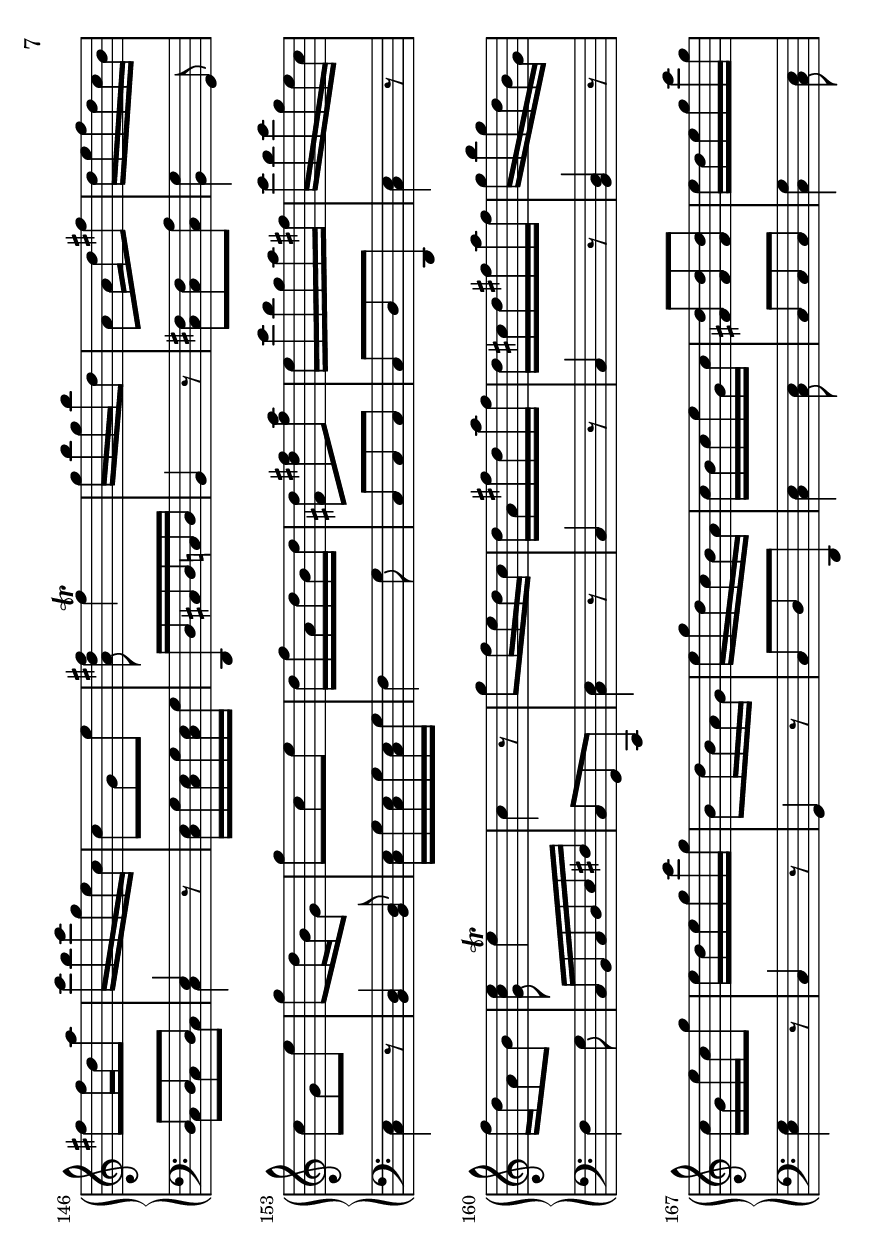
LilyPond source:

\version "2.18.2"

% Copyright 2018 Moisés Cachay
%
% Licensed under the Apache License, Version 2.0 (the "License");
% you may not use this file except in compliance with the License.
% You may obtain a copy of the License at
%
%     http://www.apache.org/licenses/LICENSE-2.0
%
% Unless required by applicable law or agreed to in writing, software
% distributed under the License is distributed on an "AS IS" BASIS,
% WITHOUT WARRANTIES OR CONDITIONS OF ANY KIND, either express or implied.
% See the License for the specific language governing permissions and
% limitations under the License.

\include "articulate.ly"
#(define (ac:twiddletime music)
  (let* ((tr (filter (lambda (x)
		     (and (eq? 'ArticulationEvent (ly:music-property x 'name))
		      (string= "trill" (ly:music-property x 'articulation-type))))
	      (ly:music-property music 'elements)))
	 (pre-t (if (pair? tr) (ly:music-property (car tr) 'twiddle)
		 '()))
	 (t (ac:targetTwiddleTime)))
   (if (ly:moment? pre-t)
    pre-t
    (let loop ((len (ly:music-length music)))
     (if (ly:moment<? t len)
      (loop (ly:moment-mul len (ly:make-moment 1/6)))
      len)))))

\header {
    title = "#title#"
    subtitle = "#id#"
    composer = "Usando il gioco compositivo 'Musikalisches Würfelspiel' (Gioco dei dadi) attribuito a W.A. Mozart"
    opus = "K516f"
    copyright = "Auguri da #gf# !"
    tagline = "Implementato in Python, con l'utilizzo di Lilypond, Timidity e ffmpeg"   
}

\paper {
    #(set-paper-size "a5" 'landscape)
}

% Use " | \mark "Trio" " before a measure to mark the trio part.

music = {
    \new GrandStaff <<
        \time 3/8

        \new Staff = "up" {
            \tempo "Allegro" 8 = 140
            \clef treble
            % 001
            f''8 d'' g''

            % 002
            a'8 fis'16 g' b' g''

            % 003
            g''8 c'' e''

            % 004
            g''8 d''4\trill

            % 005.1
            <g' b' d'' g''>4 r8

            % 005.2
            <g' b' d'' g''>4 r8

            % 006
            g'8 c'' e''

            % 007
            e''16 c'' e'' g'' c''' g''

            % 008
            c''4 r8

            % 009
            <c'' e''>8 <b' d''> r8

            % 010
            b'16 a' b' c'' d'' b'

            % 011
            e''16 c'' b' a' g' fis'

            % 012
            <c'' e'>8 <c'' e'>8 <c'' e'>8

            % 013
            c''8( g' e')

            % 014
            c''4 r8

            % 015
            e''8 g''16 e'' c''8

            % 016
            a''8( fis'' d'')

            % 017
            c''16 g' c'' e'' g' c''

            % 018
            g'8( c'' e'')

            % 019
            e''16 c'' e''8 g''

            % 020
            g''8 b''16 d''' d''8

            % 021
            c''16 e'' g'' d'' a' fis''

            % 022
            e''8 c'' g'

            % 023
            f''16 e'' d'' e'' f'' g''

            % 024.1
            <g' b' d'' g''>4 r8

            % 024.2
            <g' b' d'' g''>4 r8

            % 025
            d'16 fis' a' d'' fis'' a''

            % 026
            <c'' e''>8 <c'' e''> <c'' e''>

            % 027
            f''16 e'' f'' d'' c'' b'

            % 028
            fis''16 d'' a' a'' fis'' d''

            % 029
            b'16 d'' g'' d'' b'8

            % 030.1
            <g' b' d'' g''>4 r8

            % 030.2
            <g' b' d'' g''>4 r8

            % 031
            e''16 c'' g'8 e''

            % 032
            g'8 c'' e''

            % 033.1
            <g' b' d'' g''>4 r8

            % 033.2
            <g' b' d'' g''>4 r8

            % 034
            e''16 c'' d'' b' g'8

            % 035
            a'8 d'' fis''

            % 036
            a'16 e'' d'' g'' fis'' a''

            % 037
            g''16 b'' g'' d'' b'8

            % 038
            c''8 g' e''

            % 039
            g''8 g' g'

            % 040
            c''16 b' c'' e'' g' c''

            % 041
            c''16 b' c'' e'' g'8

            % 042
            b'16 c'' d'' b' a' g'

            % 043
            g''8 f''16 e'' d'' c''

            % 044
            a'8 f''16 d'' a' b'

            % 045
            c''16 b' c'' g' e' c'

            % 046
            g''8 b''16 g'' d'' b'

            % 047
            g''8 g''16 d'' b''8

            % 048
            e''8 c''16 e'' g'' c'''

            % 049
            e''8( c'' g')

            % 050
            c''8 e''16 c'' g'8

            % 051
            c''16 g' e'' c'' g'' e''

            % 052
            d''16( cis'') d'' f'' g' b'

            % 053
            <c'' e''>8 <c'' e''>16 <d'' f''> <e'' g''>8

            % 054
            <e' c''>8 <e' c''> <e' c''>

            % 055
            g''8 b'' d''

            % 056
            d''16 b' g'8 r8

            % 057
            e''8 c'' g'

            % 058
            g''8 e'' c''

            % 059
            g''8 c'' e''

            % 060
            g''8 f''16 e'' d'' c''

            % 061
            c''8 e''16 c'' g''8

            % 062
            e''16 c'' b' g' a' fis'

            % 063
            e''16 c'' b' c'' g'8

            % 064
            e''16 g'' c''' g'' e'' c''

            % 065
            d''16 a' d''8 fis''

            % 066
            fis''8 a'' fis''

            % 067
            c''16 b' c'' e'' g' c''

            % 068
            g''8 b''16 g'' d'' g''

            % 069
            g''8( e'' c'')

            % 070
            fis''8 a''16 fis'' d'' fis''

            % 071
            g''16 b'' d''' b'' g''8

            % 072
            f''16 e'' d'' c'' b' d''

            % 073
            g''8 e'' c''

            % 074
            c'''16 b'' c''' g'' e'' c''

            % 075
            <fis'' d''>8 <fis'' d''> <fis'' d''>

            % 076
            c'''16 b'' c''' g'' e'' c''

            % 077
            g''16 b'' g''8 d''

            % 078
            c''8 c' r8

            % 079
            c''4 r8

            % 080
            d''8 a'\turn fis''

            % 081.1
            <g' b' d'' g''>4 r8

            % 081.2
            <g' b' d'' g''>4 r8

            % 082
            d''16 b' g'8 g''

            % 083
            c''4 r8

            % 084
            c''16 g' e'' c'' g'' e''

            % 085
            c''8 e'' g'

            % 086
            d''8 d''16 g'' b''8

            % 087
            g''8 c'' e''

            % 088
            g''16 d'' g'' b'' g'' d''

            % 089
            f''16 e'' d''8 g''

            % 090
            fis''16 a'' d''' a'' fis'' a''

            % 091.1
            <g' b' d'' g''>4 r8

            % 091.2
            <g' b' d'' g''>4 r8

            % 092
            <b' d''>8 g''16 b'' d''8

            % 093
            c''4 r8

            % 094.1
            <g' b' d'' g''>4 r8

            % 094.2
            <g' b' d'' g''>4 r8

            % 095
            g''8 e'' c''

            % 096
            e''8 c'' g'

            % 097
            g''16 fis'' g'' d'' b' g'

            % 098
            c''8 g' e''

            % 099
            fis''8 a'' d''

            % 100.1
            <g' b' d'' g''>4 r8

            % 100.2
            <g' b' d'' g''>4 r8

            % 101
            e''16 d'' e'' g'' c''' g''

            % 102
            fis''16 d'' a'8 fis''

            % 103
            c''16 e'' c'' g' e'8

            % 104
            e''16 d'' e'' g'' c''' g''

            % 105
            fis''8 a''16 fis'' d'' fis''

            % 106
            a'8 d''16 c'' b' a'

            % 107.1
            <g' b' d'' g''>4 r8

            % 107.2
            <g' b' d'' g''>4 r8

            % 108
            e''8( g'' c''')

            % 109
            d''16 f'' d'' f'' b' d''

            % 110
            <b' d''>16( <a' c''>) <a' c''>( <g' b'>) <g' b'>( <fis' a'>)

            % 111
            c''4 r8

            % 112
            e''8 c'' g'

            % 113
            g''8 d'' b'

            % 114
            <b' d''>8 <b' d''> <b' d''>

            % 115
            c''16 g' e'' c'' g'' e''

            % 116
            d''16 f'' a'' f'' d'' b'

            % 117
            d''16 a' d'' fis'' a'' fis''

            % 118
            e''16 a'' g'' b'' fis'' a''

            % 119
            e''16 c'' g'' e'' c''' g''

            % 120
            d'''8 a''16 fis'' d'' a'

            % 121
            g''8 b''16 g'' d''8

            % 122
            g''16 fis'' g'' b'' d''8

            % 123.1
            <g' b' d'' g''>4 r8

            % 123.2
            <g' b' d'' g''>4 r8

            % 124
            <c'' e'>8 <c'' e'> <c'' e'>

            % 125
            g''16 e'' d'' b' g'8

            % 126
            c''16 g' c'' e'' g'' <c'' e''>

            % 127.1
            <g' b' d'' g''>4 r8

            % 127.2
            <g' b' d'' g''>4 r8

            % 128
            b'8 d'' g''

            % 129
            a''16 g'' fis'' g'' d''8

            % 130
            <e' c''>8 <e' c''> <e' c''>

            % 131
            c''4 r8

            % 132
            <c'' e''>8 <b' d''>16 <g' b'> g'8

            % 133
            d''8 g''16 d'' b' d''

            % 134
            a'16 e'' <b' d''> <a' c''> <g' b'> <fis' a'>

            % 135
            fis''8 fis''16 d'' a''8

            % 136
            c'''16 b'' c''' g'' e'' c''

            % 137
            c''8 g' e''

            % 138
            <a' d'' fis''>8 fis''4\trill

            % 139
            g''16 b'' g'' b'' d''8

            % 140
            a'8 a'16 d'' fis''8

            % 141
            d''16 e'' f'' d'' c'' b'

            % 142
            c''8 g' e''

            % 143
            g''8 d''16 b' g'8

            % 144
            g''8 c'' e''

            % 145
            d''16 f'' a' d'' b' d''

            % 146
            <fis' d''>8 <d'' fis''> <fis'' a''>

            % 147
            e''16 c''' b'' g'' a'' fis''

            % 148
            c'''16 b'' c''' g'' e'' c''

            % 149
            f''16 d'' a'8 b'

            % 150
            <g' c'' e''>8 e''4\trill

            % 151
            c''4 r8

            % 152
            g''8 f''16 e'' d'' c''

            % 153
            d''16 a' fis'' d'' a'' fis''

            % 154
            d''16 cis'' d'' fis'' a'' fis''

            % 155
            g''16 b'' g'' d'' b' g'

            % 156
            c''16 g' e'' c'' g''8

            % 157
            e''16 d'' e'' g'' c''' g''

            % 158
            b'8 d''16 b' a' g'

            % 159
            e''16 g'' d'' c'' b' a'

            % 160
            c''16 b' c'' e'' g' c''

            % 161
            <fis' d''>8 <fis' d''> <fis' d''>

            % 162
            e''16 d'' e'' g'' c''' g''

            % 163
            g''16 fis'' g'' d'' b' g'

            % 164
            d''8 g'4

            % 165
            d''8( b' g')

            % 166
            d''16 b'' g'' d'' b'8

            % 167
            c''8 c''16 d'' e''8

            % 168
            g''8 f''16 e'' d'' c''

            % 169
            e''16 g'' d'' g'' a' fis''

            % 170
            c''4 r8

            % 171
            b'16 c'' d'' e'' f'' d''

            % 172
            c''4 r8

            % 173
            f''16 a'' a'8 b'16 d''

            % 174
            g'8 c'' e''

            % 175
            e''16 c'' b' d'' g''8

            % 176
            a''16 g'' b'' g'' d'' g''
        }

        \new Staff = "down" {
            \clef bass
            % 001
            f8 d g

            % 002
            <b, g>4 r8

            % 003
            <c e>4 r8

            % 004
            g,16 b, g8 b,

            % 005.1
            g,8 g16 f e d

            % 005.2
            g,8 b16 g fis e

            % 006
            <c e>4 r8

            % 007
            <c g>4 r8

            % 008
            c8 g, c,

            % 009
            g4 g,8

            % 010
            g4 r8

            % 011
            c8 d d,

            % 012
            c8 c c

            % 013
            <e g>4 r8

            % 014
            c8 g, c,

            % 015
            <c g>4 <c e>8

            % 016
            <d fis>4 <c fis>8

            % 017
            <e g>4 r8

            % 018
            <c e>4 <c g>8

            % 019
            <c g>4 <c e>8

            % 020
            b,4 r8

            % 021
            c8 d d,

            % 022
            c4 r8

            % 023
            f16 e d e f g

            % 024.1
            g,8 g16 f e d

            % 024.2
            g,8 b16 g fis e

            % 025
            d4 c8

            % 026
            c16 e g e c' c

            % 027
            <g b>4 r8

            % 028
            <c a>4 r8

            % 029
            g4 g,8

            % 030.1
            g,8 g16 f e d

            % 030.2
            g,8 b16 g fis e

            % 031
            <c g>4 <c g>8

            % 032
            <c e>4 r8

            % 033.1
            g,8 g16 f e d

            % 033.2
            g,8 b16 g fis e

            % 034
            g4 r8

            % 035
            <fis d>4 <a c>8

            % 036
            c8 d d,

            % 037
            <b, d>4 r8

            % 038
            <c e>16 g <c e> g <c e> g

            % 039
            b,16 d g d b, g,

            % 040
            <e c>4 r8

            % 041
            <c e>4 r8

            % 042
            g,4 r8

            % 043
            <c e>4 r8

            % 044
            f4 g8

            % 045
            <e g>4 r8

            % 046
            <b, d>4 r8

            % 047
            <b, d>4 r8

            % 048
            <c g>4 <c e>8

            % 049
            <c e>16 g <c e> g <c e> g

            % 050
            <e g>4 r8

            % 051
            <c e>4 r8

            % 052
            f4 g8

            % 053
            c4 r8

            % 054
            c8 c c

            % 055
            <b, d>4 r8

            % 056
            <g, g>4 g8

            % 057
            <c e>16 g <c e> g <c e> g

            % 058
            <c e>16 g <c e> g <c e> g

            % 059
            <c e>16 g <c e> g <c e> g

            % 060
            <c e>4 r8

            % 061
            <e g>4 r8

            % 062
            c8 d d,

            % 063
            c4 r8

            % 064
            <c g>4 <c g>8

            % 065
            << { fis4 } \\ { d4 } >> r8

            % 066
            << { a8 fis d } \\ { d8 d c } >>

            % 067
            << { e4 } \\ { c4 } >> <g e>8

            % 068
            b,4 r8

            % 069
            <c e>4 r8

            % 070
            d4 c8

            % 071
            <b, d>4 <b, d>8

            % 072
            f4 g8

            % 073
            <c e>16 g <c e>16 g <c e>16 g

            % 074
            << { e4 } \\ { c4 } >> r8

            % 075
            c8 c c

            % 076
            <c e>4 <c g>8

            % 077
            <b, d>4 <b, g>8

            % 078
            c4 c,8

            % 079
            c8 g, c,

            % 080
            c4 r8

            % 081.1
            g,8 g16 f e d

            % 081.2
            g,8 b16 g fis e

            % 082
            << { g4 } \\ { b,4 } >> <b, d>8

            % 083
            c8 g, c,

            % 084
            <c e>4 r8

            % 085
            <e g>4 r8

            % 086
            <b, g>4 r8

            % 087
            <c e>4 <c g>8

            % 088
            <b, d>4 <b, d>8

            % 089
            f16 e d8 g

            % 090
            <c a>4 <c a>8

            % 091.1
            g,8 g16 f e d

            % 091.2
            g,8 b16 g fis e

            % 092
            <g, g>4 g8

            % 093
            c8 g, c,

            % 094.1
            g,8 g16 f e d

            % 094.2
            g,8 b16 g fis e

            % 095
            << { e4 } \\ { c4 } >> r8

            % 096
            c4 r8

            % 097
            <b, d>4  <b, g>8

            % 098
            <c e>16 g <c e> g <c e> g

            % 099
            <c a>4 <c a>8

            % 100.1
            g,8 g16 f e d

            % 100.2
            g,8 b16 g fis e

            % 101
            << { g4 e8 } \\ { c4 c8 } >>

            % 102
            <a c>4 <a c>8

            % 103
            <e g>4 r8

            % 104
            c4 r8

            % 105
            c4 r8

            % 106
            c8 d d,

            % 107.1
            g,8 g16 f e d

            % 107.2
            g,8 b16 g fis e

            % 108
            <c g>4 <c e>8

            % 109
            <f a>4 <g d'>8

            % 110
            c8 d d,

            % 111
            c8 g, c,

            % 112
            <c e>16 g <c e> g <c e> g

            % 113
            <g b>4 r8

            % 114
            g8 g g

            % 115
            <c e>4 r8

            % 116
            f4 g8

            % 117
            <d fis>4 r8

            % 118
            c8 d d,

            % 119
            <c e>4 r8

            % 120
            <d fis>4 <c fis>8

            % 121
            <b, g>4 r8

            % 122
            <b, d>8 <b, d> <b, g>

            % 123.1
            g,8 g16 f e d

            % 123.2
            g,8 b16 g fis e

            % 124
            c8 c c

            % 125
            g8 g, r8

            % 126
            e4 e16 c

            % 127.1
            g,8 g16 f e d

            % 127.2
            g,8 b16 g fis e

            % 128
            g4 r8

            % 129
            <b, d>8 <b, d> <b, g>

            % 130
            c8 c c

            % 131
            c8 g, c,

            % 132
            g8 g, r8

            % 133
            <b, g>4 r8

            % 134
            c8 d d,

            % 135
            << { d8 d d } \\ { c8 c c } >>

            % 136
            << { e4 } \\ { c4 } >> r8

            % 137
            <c e>16 g <c e> g <c e> g

            % 138
            d,16 d cis d c d

            % 139
            b,4 r8

            % 140
            <c fis>8 <c fis> <c a>

            % 141
            <b, g>4 g,8

            % 142
            <c e>4 r8

            % 143
            <b, d>4 <b, d>8

            % 144
            <c e>16 g <c e> g <c e> g

            % 145
            f4 g8

            % 146
            c8 c c

            % 147
            c8 d d,

            % 148
            <c e>4 r8

            % 149
            f4 g8

            % 150
            c16 b, c d e fis

            % 151
            c8 g, c,

            % 152
            <c e>4 r8

            % 153
            c4 r8

            % 154
            c4 r8

            % 155
            <b, d>4 r8

            % 156
            <e g>4 r8

            % 157
            c4 r8

            % 158
            g,4 r8

            % 159
            c8 d d,

            % 160
            <c e>4 <c e>8

            % 161
            c8 c c

            % 162
            <c g>4 <c e>8

            % 163
            <b, d>4 r8

            % 164
            g16 fis g d b, g,

            % 165
            b,4 r8

            % 166
            <g b>4 r8

            % 167
            <c e>4 r8

            % 168
            <c e>4 <e g>8

            % 169
            c8 d d,

            % 170
            c8 g, c,

            % 171
            <g, g>4 <b, g>8

            % 172
            c8 g, c,

            % 173
            f4 g8

            % 174
            <c e>16 g <c e> g <c e> g

            % 175
            g8 g, r8

            % 176
            <b, d>4 <b, d>8
        }
    >>
}

\score {
    \music
    \layout {
        indent = 0\cm
    }
}

\score {
    \unfoldRepeats \articulate \music
    \midi {}
}
